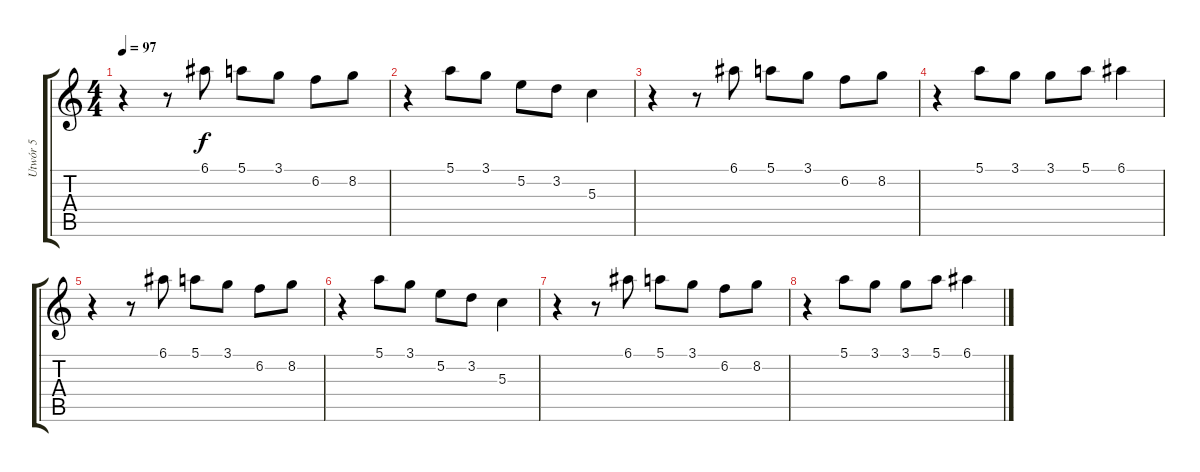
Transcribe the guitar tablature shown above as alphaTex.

\track ("Utwór 5" "Utwór 5") {instrument acousticguitarsteel}
\staff {score tabs}
\tuning (E4 B3 G3 D3 A2 E2) {hide}
\ts (4 4)
\tempo 97
\clef g2
\ks c
r.4{dy f} r.8 6.1.8 5.1.8 3.1.8 6.2.8 8.2.8 |
r.4 5.1.8 3.1.8 5.2.8 3.2.8 5.3.4 |
r.4 r.8 6.1.8 5.1.8 3.1.8 6.2.8 8.2.8 |
r.4 5.1.8 3.1.8 3.1.8 5.1.8 6.1.4 |
r.4 r.8 6.1.8 5.1.8 3.1.8 6.2.8 8.2.8 |
r.4 5.1.8 3.1.8 5.2.8 3.2.8 5.3.4 |
r.4 r.8 6.1.8 5.1.8 3.1.8 6.2.8 8.2.8 |
r.4 5.1.8 3.1.8 3.1.8 5.1.8 6.1.4
